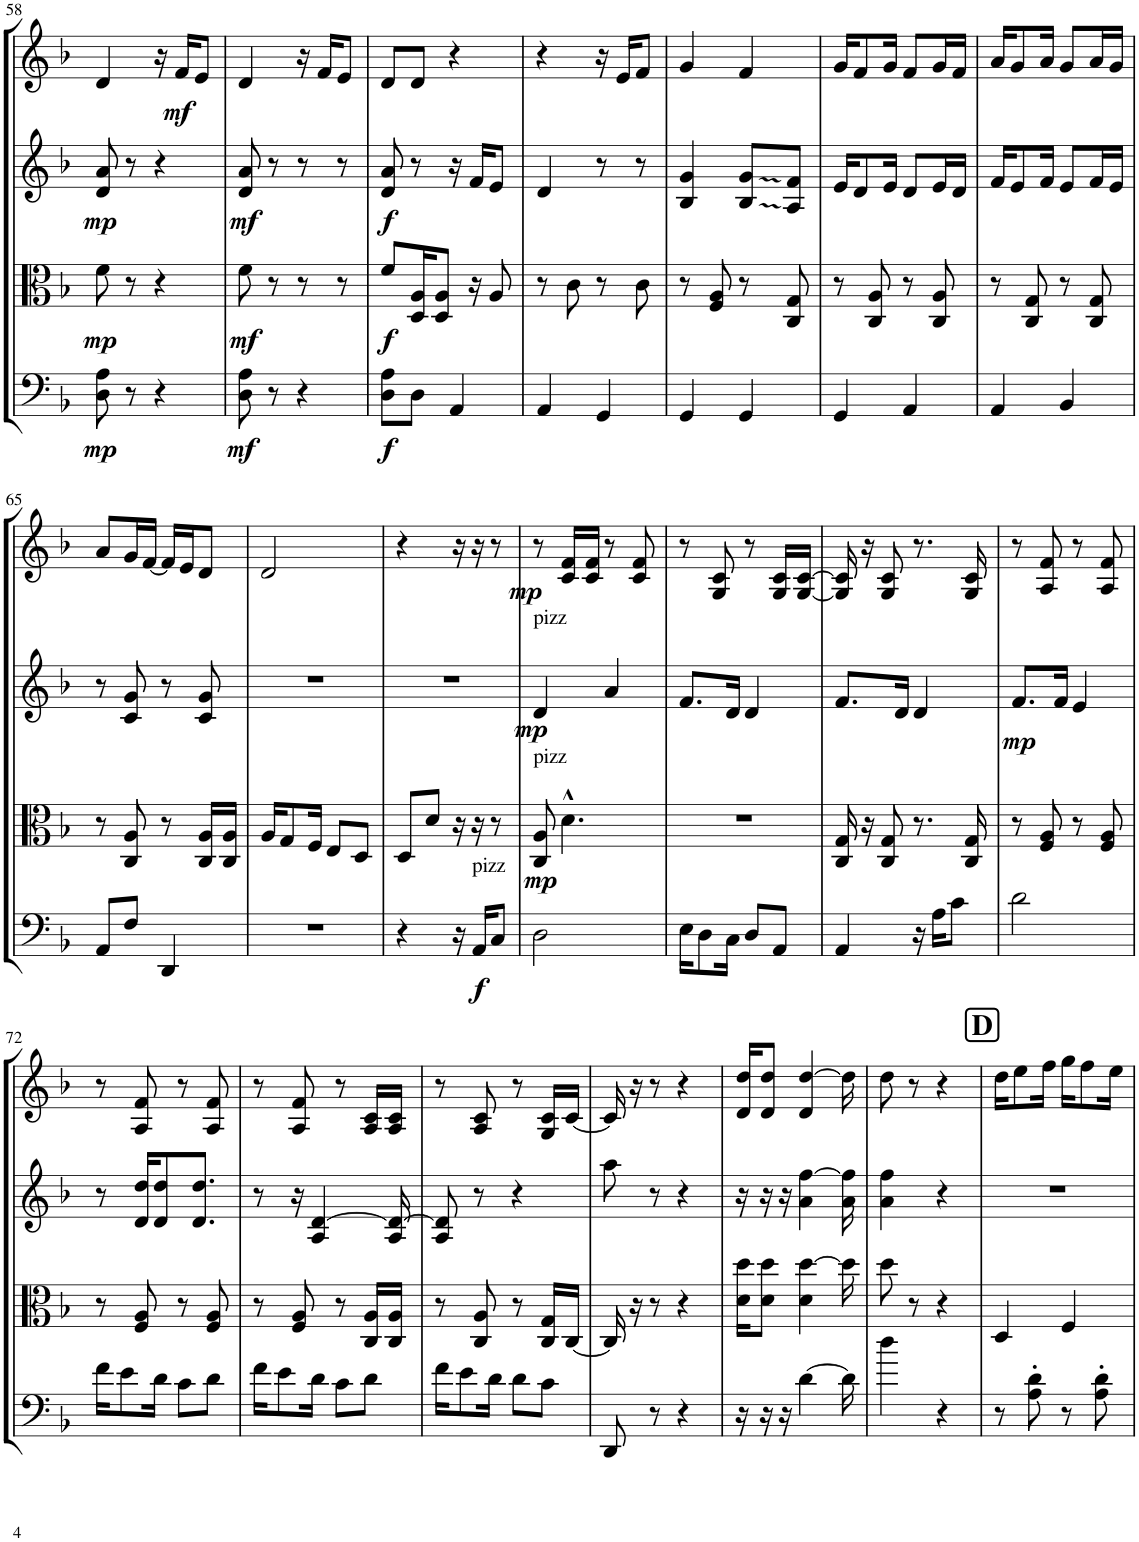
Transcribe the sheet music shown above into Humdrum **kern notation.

**kern	**dynam	**kern	**dynam	**kern	**dynam	**kern	**dynam
*part4	*part4	*part3	*part3	*part2	*part2	*part1	*part1
*staff4	*staff4	*staff3	*staff3	*staff2	*staff2	*staff1	*staff1
*I"Violoncello	*	*I"Viola	*	*I"Violin II	*	*I"Violin I	*
*I'Vc	*	*I'Vla	*	*I'Vln	*	*I'Vln	*
!!LO:PB:g=z
*clefF4	*	*clefC3	*	*clefG2	*	*clefG2	*
*k[b-]	*	*k[b-]	*	*k[b-]	*	*k[b-]	*
*M2/4	*	*M2/4	*	*M2/4	*	*M2/4	*
=58	=58	=58	=58	=58	=58	=58	=58
!	!LO:DY:b	!	!LO:DY:b	!	!LO:DY:b	!	!
8D\ 8A\	mp	8f\	mp	8d/ 8a/	mp	4d/	.
8r	.	8r	.	8r	.	.	.
4r	.	4r	.	4r	.	16r	.
!	!	!	!	!	!	!	!LO:DY:b
.	.	.	.	.	.	16f/KL	mf
.	.	.	.	.	.	8e/J	.
=59	=59	=59	=59	=59	=59	=59	=59
!	!LO:DY:b	!	!LO:DY:b	!	!LO:DY:b	!	!
8D\ 8A\	mf	8f\	mf	8d/ 8a/	mf	4d/	.
8r	.	8r	.	8r	.	.	.
4r	.	8r	.	8r	.	16r	.
.	.	.	.	.	.	16f/KL	.
.	.	8r	.	8r	.	8e/J	.
=60	=60	=60	=60	=60	=60	=60	=60
!	!LO:DY:b	!	!LO:DY:b	!	!LO:DY:b	!	!
8D\ 8A\L	f	8f/L	f	8d/ 8a/	f	8d/L	.
8D\J	.	16D/ 16A/K	.	8r	.	8d/J	.
.	.	8D/ 8A/J	.	.	.	.	.
4AA/	.	.	.	16r	.	4r	.
.	.	16r	.	16f/KL	.	.	.
.	.	8A/	.	8e/J	.	.	.
=61	=61	=61	=61	=61	=61	=61	=61
4AA/	.	8r	.	4d/	.	4r	.
.	.	8c\	.	.	.	.	.
4GG/	.	8r	.	8r	.	16r	.
.	.	.	.	.	.	16e/KL	.
.	.	8c\	.	8r	.	8f/J	.
=62	=62	=62	=62	=62	=62	=62	=62
4GG/	.	8r	.	4B-/ 4g/	.	4g/	.
.	.	8F/ 8A/	.	.	.	.	.
4GG/	.	8r	.	8B-/ 8g/L	.	4f/	.
.	.	8C/ 8G/	.	8A/ 8f/J	.	.	.
=63	=63	=63	=63	=63	=63	=63	=63
4GG/	.	8r	.	16e/KL	.	16g/KL	.
.	.	.	.	8d/	.	8f/	.
.	.	8C/ 8A/	.	.	.	.	.
.	.	.	.	16e/Jk	.	16g/Jk	.
4AA/	.	8r	.	8d/L	.	8f/L	.
.	.	8C/ 8A/	.	16e/L	.	16g/L	.
.	.	.	.	16d/JJ	.	16f/JJ	.
=64	=64	=64	=64	=64	=64	=64	=64
4AA/	.	8r	.	16f/KL	.	16a/KL	.
.	.	.	.	8e/	.	8g/	.
.	.	8C/ 8G/	.	.	.	.	.
.	.	.	.	16f/Jk	.	16a/Jk	.
4BB-/	.	8r	.	8e/L	.	8g/L	.
.	.	8C/ 8G/	.	16f/L	.	16a/L	.
.	.	.	.	16e/JJ	.	16g/JJ	.
!!LO:LB:g=z
=65	=65	=65	=65	=65	=65	=65	=65
8AA/L	.	8r	.	8r	.	8a/L	.
8F/J	.	8C/ 8A/	.	8c/ 8g/	.	16g/L	.
.	.	.	.	.	.	[16f/JJ	.
4DD/	.	8r	.	8r	.	16f/LL]	.
.	.	.	.	.	.	16e/J	.
.	.	16C/ 16A/LL	.	8c/ 8g/	.	8d/J	.
.	.	16C/ 16A/JJ	.	.	.	.	.
=66	=66	=66	=66	=66	=66	=66	=66
2r	.	16A/KL	.	2r	.	2d/	.
.	.	8G/	.	.	.	.	.
.	.	16F/Jk	.	.	.	.	.
.	.	8E/L	.	.	.	.	.
.	.	8D/J	.	.	.	.	.
=67	=67	=67	=67	=67	=67	=67	=67
4r	.	8D/L	.	2r	.	4r	.
.	.	8d/J	.	.	.	.	.
16r	.	16r	.	.	.	16r	.
!LO:TX:a:t=pizz	!	!	!	!	!	!	!
!	!LO:DY:b	!	!	!	!	!	!
16AA/KL	f	16r	.	.	.	16r	.
!	!	!	!	!	!	!	!LO:DY:b
8C/J	.	8r	.	.	.	8r	mp
=68	=68	=68	=68	=68	=68	=68	=68
!	!	!	!	!LO:TX:a:t=pizz	!	!	!
!	!	!LO:TX:a:t=pizz	!	!	!	!	!
!	!	!	!LO:DY:b	!	!LO:DY:b	!	!
2D\	.	8C/ 8A/	mp	4d/	mp	8r	.
.	.	4.d^^\	.	.	.	16c/ 16f/LL	.
.	.	.	.	.	.	16c/ 16f/JJ	.
.	.	.	.	4a/	.	8r	.
.	.	.	.	.	.	8c/ 8f/	.
=69	=69	=69	=69	=69	=69	=69	=69
16E\KL	.	2r	.	8.f/L	.	8r	.
8D\	.	.	.	.	.	.	.
.	.	.	.	.	.	8G/ 8c/	.
16C\Jk	.	.	.	16d/Jk	.	.	.
8D/L	.	.	.	4d/	.	8r	.
8AA/J	.	.	.	.	.	16G/ 16c/LL	.
.	.	.	.	.	.	[16G/ [16c/JJ	.
=70	=70	=70	=70	=70	=70	=70	=70
4AA/	.	16C/ 16G/	.	8.f/L	.	16G/] 16c/]	.
.	.	16r	.	.	.	16r	.
.	.	8C/ 8G/	.	.	.	8G/ 8c/	.
.	.	.	.	16d/Jk	.	.	.
16r	.	8.r	.	4d/	.	8.r	.
16A\KL	.	.	.	.	.	.	.
8c\J	.	.	.	.	.	.	.
.	.	16C/ 16G/	.	.	.	16G/ 16c/	.
=71	=71	=71	=71	=71	=71	=71	=71
!	!	!	!	!	!LO:DY:b	!	!
2d\	.	8r	.	8.f/L	mp	8r	.
.	.	8F/ 8A/	.	.	.	8A/ 8f/	.
.	.	.	.	16f/Jk	.	.	.
.	.	8r	.	4e/	.	8r	.
.	.	8F/ 8A/	.	.	.	8A/ 8f/	.
!!LO:LB:g=z
=72	=72	=72	=72	=72	=72	=72	=72
16f\KL	.	8r	.	8r	.	8r	.
8e\	.	.	.	.	.	.	.
.	.	8F/ 8A/	.	16d/ 16dd/KL	.	8A/ 8f/	.
16d\Jk	.	.	.	8d/ 8dd/	.	.	.
8c\L	.	8r	.	.	.	8r	.
.	.	.	.	8.d/ 8.dd/J	.	.	.
8d\J	.	8F/ 8A/	.	.	.	8A/ 8f/	.
=73	=73	=73	=73	=73	=73	=73	=73
16f\KL	.	8r	.	8r	.	8r	.
8e\	.	.	.	.	.	.	.
.	.	8F/ 8A/	.	16r	.	8A/ 8f/	.
16d\Jk	.	.	.	4A/ [4d/	.	.	.
8c\L	.	8r	.	.	.	8r	.
8d\J	.	16C/ 16A/LL	.	.	.	16A/ 16c/LL	.
.	.	16C/ 16A/JJ	.	16A/ 16d/_	.	16A/ 16c/JJ	.
=74	=74	=74	=74	=74	=74	=74	=74
16f\KL	.	8r	.	8A/ 8d/]	.	8r	.
8e\	.	.	.	.	.	.	.
.	.	8C/ 8A/	.	8r	.	8A/ 8c/	.
16d\Jk	.	.	.	.	.	.	.
8d\L	.	8r	.	4r	.	8r	.
8c\J	.	16C/ 16G/LL	.	.	.	16G/ 16c/LL	.
.	.	[16C/JJ	.	.	.	[16c/JJ	.
=75	=75	=75	=75	=75	=75	=75	=75
8DD/	.	16C/]	.	8aa\	.	16c/]	.
.	.	16r	.	.	.	16r	.
8r	.	8r	.	8r	.	8r	.
4r	.	4r	.	4r	.	4r	.
=76	=76	=76	=76	=76	=76	=76	=76
16r	.	16d\ 16dd\KL	.	16r	.	16d/ 16dd/KL	.
16r	.	8d\ 8dd\J	.	16r	.	8d/ 8dd/J	.
16r	.	.	.	16r	.	.	.
[4d\	.	4d\ [4dd\	.	4a\ [4ff\	.	4d/ [4dd/	.
16d\]	.	16dd\]	.	16a\ 16ff\]	.	16dd\]	.
=77	=77	=77	=77	=77	=77	=77	=77
4dd\	.	8dd\	.	4a\ 4ff\	.	8dd\	.
.	.	8r	.	.	.	8r	.
4r	.	4r	.	4r	.	4r	.
!!LO:REH:place=s1:a:B:cj:fs=14:t=D
=78	=78	=78	=78	=78	=78	=78	=78
8r	.	4D/	.	2r	.	16dd\KL	.
.	.	.	.	.	.	8ee\	.
8A\' 8d\'	.	.	.	.	.	.	.
.	.	.	.	.	.	16ff\Jk	.
8r	.	4F/	.	.	.	16gg\KL	.
.	.	.	.	.	.	8ff\	.
8A\' 8d\'	.	.	.	.	.	.	.
.	.	.	.	.	.	16ee\Jk	.
=	=	=	=	=	=	=	=
*-	*-	*-	*-	*-	*-	*-	*-
